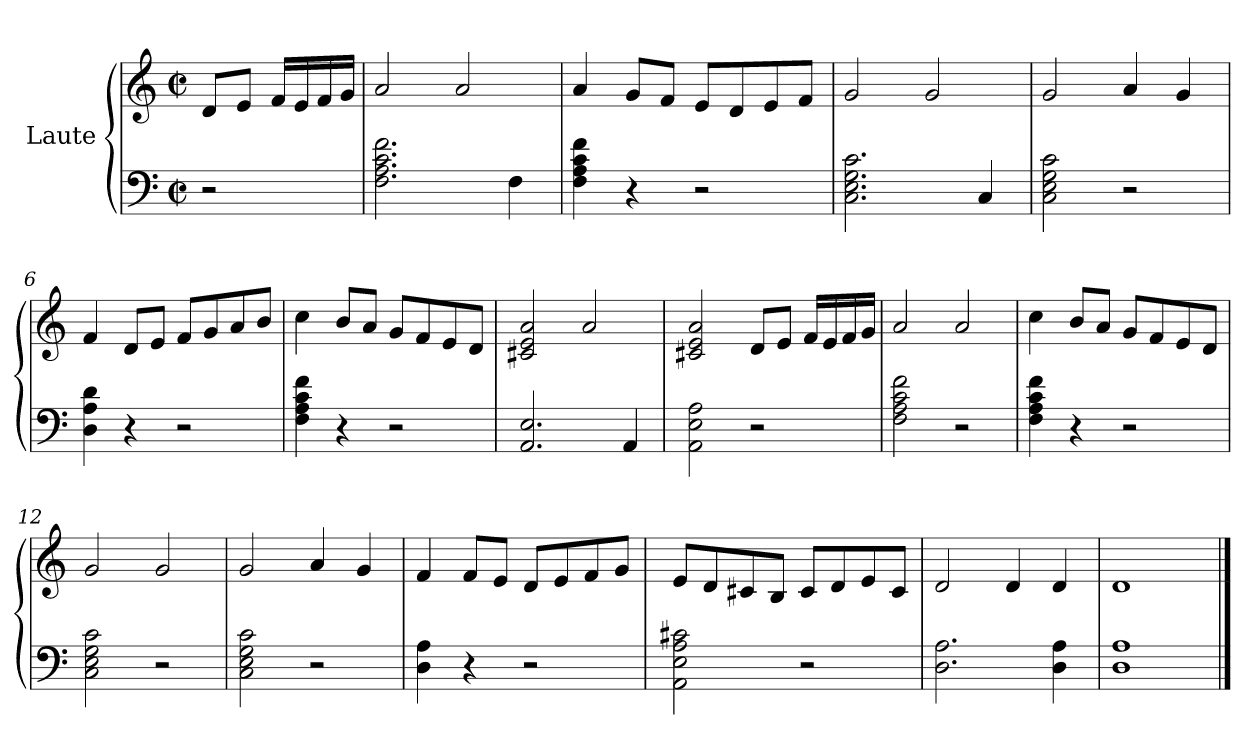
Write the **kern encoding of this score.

**kern	**kern
*part1	*part1
*staff2	*staff1
*I"Laute	*
*clefF4	*clefG2
*k[]	*k[]
*M2/2	*M2/2
*met(c|)	*met(c|)
=1	=1
2r	8d/L
.	8e/J
.	16f/LL
.	16e/
.	16f/
.	16g/JJ
=2	=2
2.F\ 2.A\ 2.c\ 2.f\	2a/
.	2a/
4F\	.
=3	=3
4F\ 4A\ 4c\ 4f\	4a/
4r	8g/L
.	8f/J
2r	8e/L
.	8d/
.	8e/
.	8f/J
=4	=4
2.C\ 2.E\ 2.G\ 2.c\	2g/
.	2g/
4C/	.
=5	=5
2C\ 2E\ 2G\ 2c\	2g/
2r	4a/
.	4g/
!!LO:LB:g=z
=6	=6
4D\ 4A\ 4d\	4f/
4r	8d/L
.	8e/J
2r	8f/L
.	8g/
.	8a/
.	8b/J
=7	=7
4F\ 4A\ 4c\ 4f\	4cc\
4r	8b/L
.	8a/J
2r	8g/L
.	8f/
.	8e/
.	8d/J
=8	=8
2.AA/ 2.E/	2c#X/ 2e/ 2a/
.	2a/
4AA/	.
=9	=9
2AA\ 2E\ 2A\	2c#X/ 2e/ 2a/
2r	8d/L
.	8e/J
.	16f/LL
.	16e/
.	16f/
.	16g/JJ
!!LO:LB:g=z
=10	=10
2F\ 2A\ 2c\ 2f\	2a/
2r	2a/
=11	=11
4F\ 4A\ 4c\ 4f\	4cc\
4r	8b/L
.	8a/J
2r	8g/L
.	8f/
.	8e/
.	8d/J
=12	=12
2C\ 2E\ 2G\ 2c\	2g/
2r	2g/
=13	=13
2C\ 2E\ 2G\ 2c\	2g/
2r	4a/
.	4g/
=14	=14
4D\ 4A\	4f/
4r	8f/L
.	8e/J
2r	8d/L
.	8e/
.	8f/
.	8g/J
!!LO:LB:g=z
=15	=15
2AA\ 2E\ 2A\ 2c#X\	8e/L
.	8d/
.	8c#X/
.	8B/J
2r	8c#/L
.	8d/
.	8e/
.	8c#/J
=16	=16
2.D\ 2.A\	2d/
.	4d/
4D\ 4A\	4d/
=17	=17
1D 1A	1d
==	==
*-	*-
